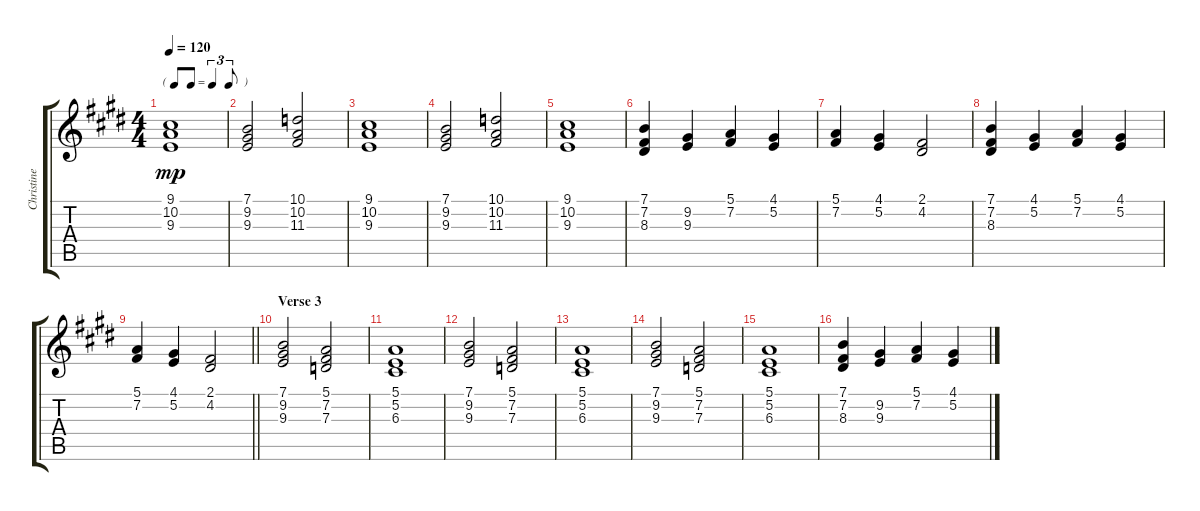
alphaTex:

\track ("Christine McVie (Organ)" "Christine ") {instrument drawbarorgan}
\staff {score tabs}
\tuning (E4 B3 G3 D3 A2 E2) {hide}
\ts (4 4)
\tf triplet8th
\tempo 120
\clef g2
\ks e
(9.1 10.2 9.3).1{dy mp} |
(7.1 9.2 9.3).2 (10.1 10.2 11.3).2 |
(9.1 10.2 9.3).1 |
(7.1 9.2 9.3).2 (10.1 10.2 11.3).2 |
(9.1 10.2 9.3).1 |
(7.1 7.2 8.3).4 (9.2 9.3).4 (5.1 7.2).4 (4.1 5.2).4 |
(5.1 7.2).4 (4.1 5.2).4 (2.1 4.2).2 |
(7.1 7.2 8.3).4 (4.1 5.2).4 (5.1 7.2).4 (4.1 5.2).4 |
\barLineRight lightlight
(5.1 7.2).4 (4.1 5.2).4 (2.1 4.2).2 |
\section ("" "Verse 3")
(7.1 9.2 9.3).2 (5.1 7.2 7.3).2 |
(5.1 5.2 6.3).1 |
(7.1 9.2 9.3).2 (5.1 7.2 7.3).2 |
(5.1 5.2 6.3).1 |
(7.1 9.2 9.3).2 (5.1 7.2 7.3).2 |
(5.1 5.2 6.3).1 |
(7.1 7.2 8.3).4 (9.2 9.3).4 (5.1 7.2).4 (4.1 5.2).4
